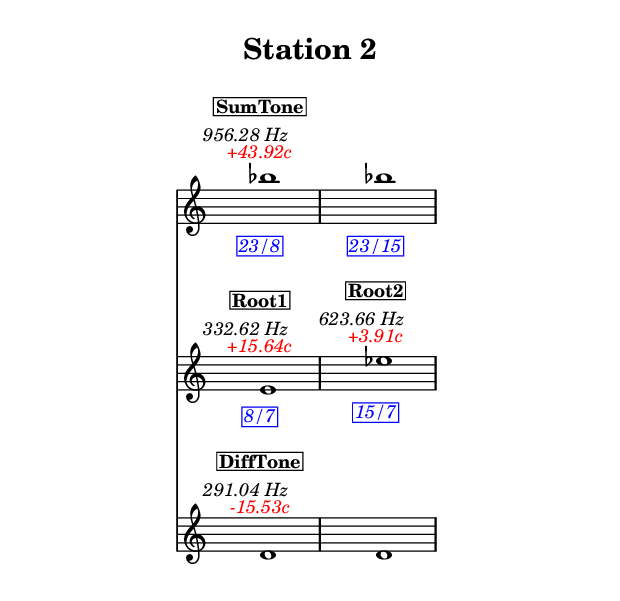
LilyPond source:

\version "2.20.0"
\language "english"

#(set-default-paper-size "a6" 'portrait)
#(set-global-staff-size 16)

\header {
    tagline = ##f
    title = \markup {
        \pad-around
            #3
            "Station 2"
        }
}

\layout {
    indent = #25
}

\paper {
    systems-per-page = 1
}

\score {
    \new Score
    <<
        \new Staff
        \with
        {
            \remove Time_signature_engraver
        }
        {
            \clef "treble"
            bf''1
            - \tweak color #red
            ^ \markup {
                \halign
                    #0
                    \italic
                        {
                            +43.92c
                        }
                }
            ^ \markup {
                \halign
                    #1
                    \italic
                        {
                            956.28
                            Hz
                        }
                }
            ^ \markup {
                \pad-around
                    #1
                    \box
                        \vcenter
                            \halign
                                #0
                                \bold
                                    {
                                        SumTone
                                    }
                }
            - \tweak color #blue
            _ \markup {
                \pad-around
                    #1
                    \box
                        \halign
                            #0
                            \italic
                                {
                                    23/8
                                }
                }
            \override Score.NonMusicalPaperColumn.padding = #5
            \clef "treble"
            bf''1
            - \tweak color #blue
            _ \markup {
                \pad-around
                    #1
                    \box
                        \halign
                            #0
                            \italic
                                {
                                    23/15
                                }
                }
        }
        \new Staff
        \with
        {
            \remove Time_signature_engraver
        }
        {
            \clef "treble"
            e'1
            - \tweak color #red
            ^ \markup {
                \halign
                    #0
                    \italic
                        {
                            +15.64c
                        }
                }
            ^ \markup {
                \halign
                    #1
                    \italic
                        {
                            332.62
                            Hz
                        }
                }
            ^ \markup {
                \pad-around
                    #1
                    \box
                        \vcenter
                            \halign
                                #0
                                \bold
                                    {
                                        Root1
                                    }
                }
            - \tweak color #blue
            _ \markup {
                \pad-around
                    #1
                    \box
                        \halign
                            #0
                            \italic
                                {
                                    8/7
                                }
                }
            \clef "treble"
            ef''1
            - \tweak color #red
            ^ \markup {
                \halign
                    #0
                    \italic
                        {
                            +3.91c
                        }
                }
            ^ \markup {
                \halign
                    #1
                    \italic
                        {
                            623.66
                            Hz
                        }
                }
            ^ \markup {
                \pad-around
                    #1
                    \box
                        \vcenter
                            \halign
                                #0
                                \bold
                                    {
                                        Root2
                                    }
                }
            - \tweak color #blue
            _ \markup {
                \pad-around
                    #1
                    \box
                        \halign
                            #0
                            \italic
                                {
                                    15/7
                                }
                }
        }
        \new Staff
        \with
        {
            \remove Time_signature_engraver
        }
        {
            \clef "treble"
            d'1
            - \tweak color #red
            ^ \markup {
                \halign
                    #0
                    \italic
                        {
                            -15.53c
                        }
                }
            ^ \markup {
                \halign
                    #1
                    \italic
                        {
                            291.04
                            Hz
                        }
                }
            ^ \markup {
                \pad-around
                    #1
                    \box
                        \vcenter
                            \halign
                                #0
                                \bold
                                    {
                                        DiffTone
                                    }
                }
            \clef "treble"
            d'1
        }
    >>
}